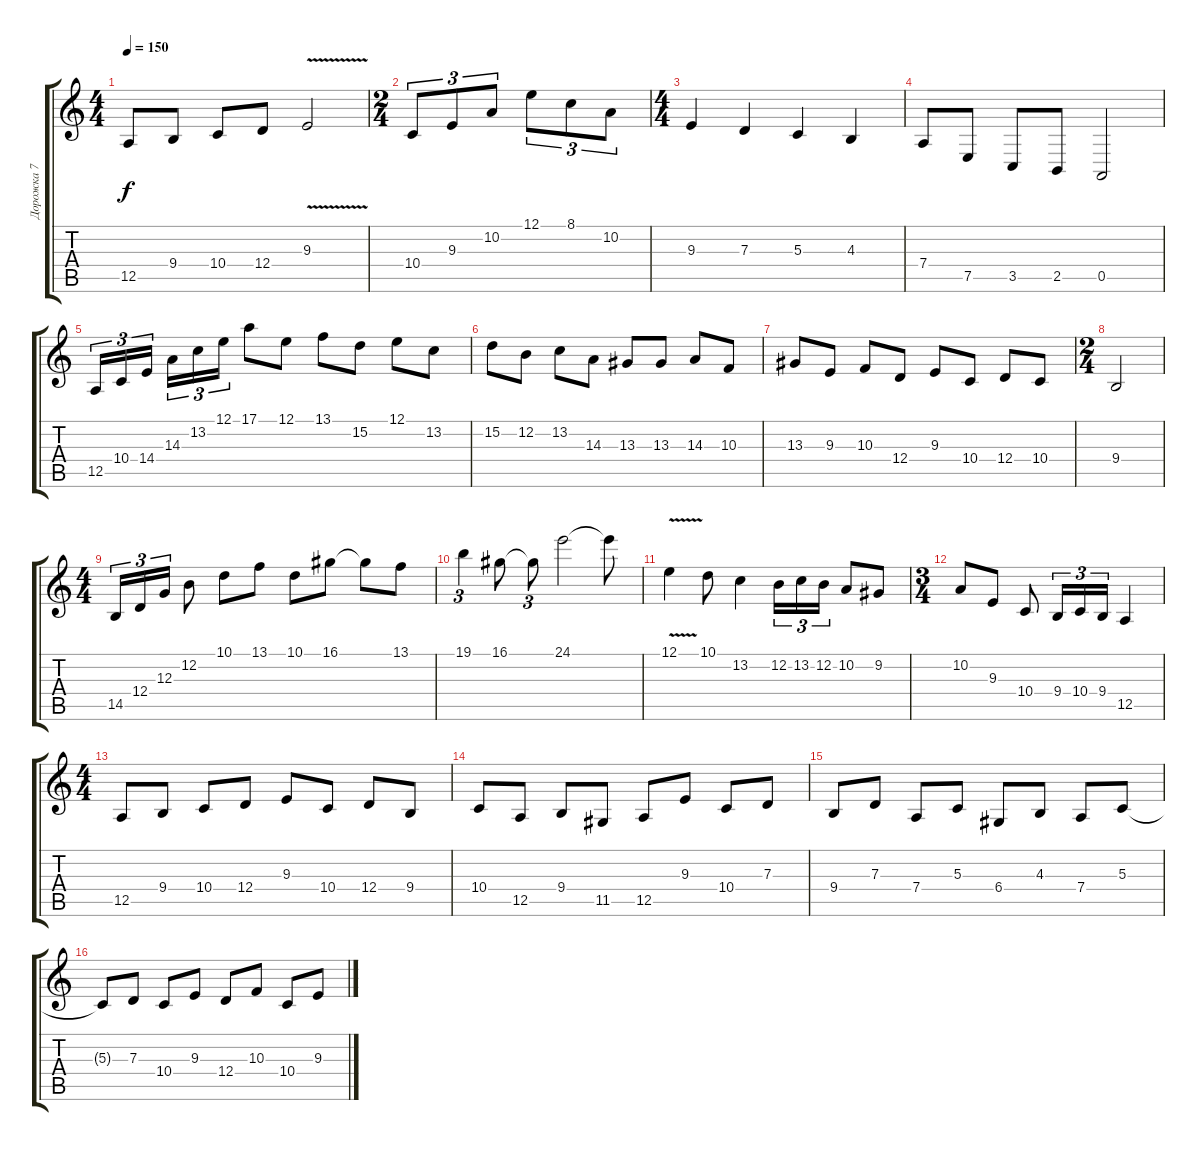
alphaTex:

\track ("Дорожка 7" "Дорожка 7") {instrument stringensemble2}
\staff {score tabs}
\tuning (E4 B3 G3 D3 A2 E2) {hide}
\ts (4 4)
\tempo 150
\clef g2
\ks c
12.5.8{dy f} 9.4.8 10.4.8 12.4.8 9.3{v}.2 |
\ts (2 4)
10.4.8{tu (3 2)} 9.3.8{tu (3 2)} 10.2.8{tu (3 2)} 12.1.8{tu (3 2)} 8.1.8{tu (3 2)} 10.2.8{tu (3 2)} |
\ts (4 4)
9.3.4 7.3.4 5.3.4 4.3.4 |
7.4.8 7.5.8 3.5.8 2.5.8 0.5.2 |
12.5.16{tu (3 2)} 10.4.16{tu (3 2)} 14.4.16{tu (3 2) beam splitsecondary} 14.3.16{tu (3 2)} 13.2.16{tu (3 2)} 12.1.16{tu (3 2)} 17.1.8 12.1.8 13.1.8 15.2.8 12.1.8 13.2.8 |
15.2.8 12.2.8 13.2.8 14.3.8 13.3.8 13.3.8 14.3.8 10.3.8 |
13.3.8 9.3.8 10.3.8 12.4.8 9.3.8 10.4.8 12.4.8 10.4.8 |
\ts (2 4)
9.4.2 |
\ts (4 4)
14.5.16{tu (3 2)} 12.4.16{tu (3 2)} 12.3.16{tu (3 2)} 12.2.8 10.1.8 13.1.8 10.1.8 16.1.8 16.1{t}.8 13.1.8 |
19.1.4{tu (3 2)} 16.1.8 16.1{t}.8{tu (3 2)} 24.1.2 24.1{t}.8 |
12.1{v}.4 10.1.8 13.2.4 12.2.16{tu (3 2)} 13.2.16{tu (3 2)} 12.2.16{tu (3 2)} 10.2.8 9.2.8 |
\ts (3 4)
10.2.8 9.3.8 10.4.8 9.4.16{tu (3 2)} 10.4.16{tu (3 2)} 9.4.16{tu (3 2)} 12.5.4 |
\ts (4 4)
12.5.8 9.4.8 10.4.8 12.4.8 9.3.8 10.4.8 12.4.8 9.4.8 |
10.4.8 12.5.8 9.4.8 11.5.8 12.5.8 9.3.8 10.4.8 7.3.8 |
9.4.8 7.3.8 7.4.8 5.3.8 6.4.8 4.3.8 7.4.8 5.3.8 |
5.3{t}.8 7.3.8 10.4.8 9.3.8 12.4.8 10.3.8 10.4.8 9.3.8
